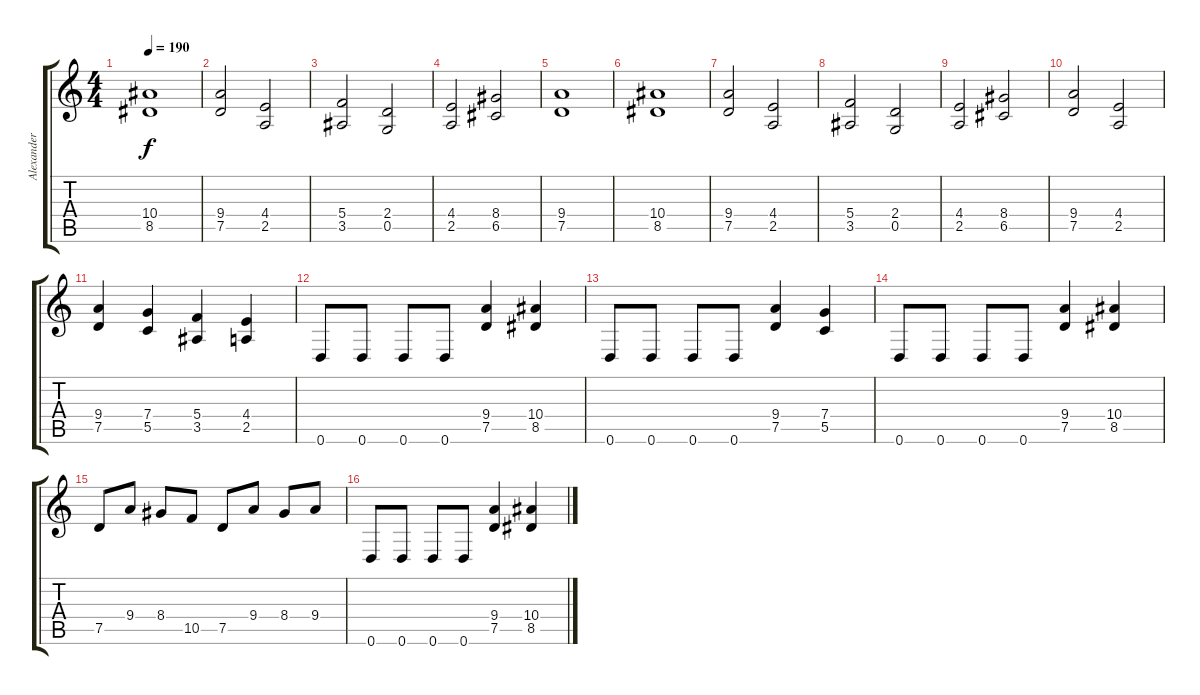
\track ("Alexander" "Alexander") {instrument distortionguitar}
\staff {score tabs}
\tuning (D4 A3 F3 C3 G2 D2) {hide}
\ts (4 4)
\tempo 190
\clef g2
\ks c
(10.4 8.5).1{dy f} |
(9.4 7.5).2 (4.4 2.5).2 |
(5.4 3.5).2 (2.4 0.5).2 |
(4.4 2.5).2 (8.4 6.5).2 |
(9.4 7.5).1 |
(10.4 8.5).1 |
(9.4 7.5).2 (4.4 2.5).2 |
(5.4 3.5).2 (2.4 0.5).2 |
(4.4 2.5).2 (8.4 6.5).2 |
(9.4 7.5).2 (4.4 2.5).2 |
(9.4 7.5).4 (7.4 5.5).4 (5.4 3.5).4 (4.4 2.5).4 |
0.6.8 0.6.8 0.6.8 0.6.8 (9.4 7.5).4 (10.4 8.5).4 |
0.6.8 0.6.8 0.6.8 0.6.8 (9.4 7.5).4 (7.4 5.5).4 |
0.6.8 0.6.8 0.6.8 0.6.8 (9.4 7.5).4 (10.4 8.5).4 |
7.5.8 9.4.8 8.4.8 10.5.8 7.5.8 9.4.8 8.4.8 9.4.8 |
0.6.8 0.6.8 0.6.8 0.6.8 (9.4 7.5).4 (10.4 8.5).4
